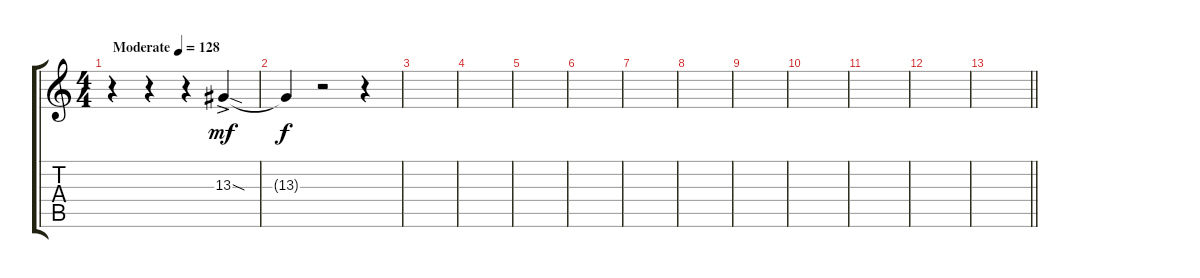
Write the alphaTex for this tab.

\track "" {instrument breathnoise}
\staff {score tabs}
\tuning (E4 B3 G3 D3 A2 E2) {hide}
\ts (4 4)
\tempo (128 "Moderate")
\clef g2
\ks c
r.4{dy mf instrument breathnoise} r.4 r.4 13.3{sod ac}.4{txt "" volume 10 instrument seashore} |
13.3{t}.4{dy f} r.2 r.4 |
|
|
|
|
|
|
|
|
|
|
\barLineRight lightlight
